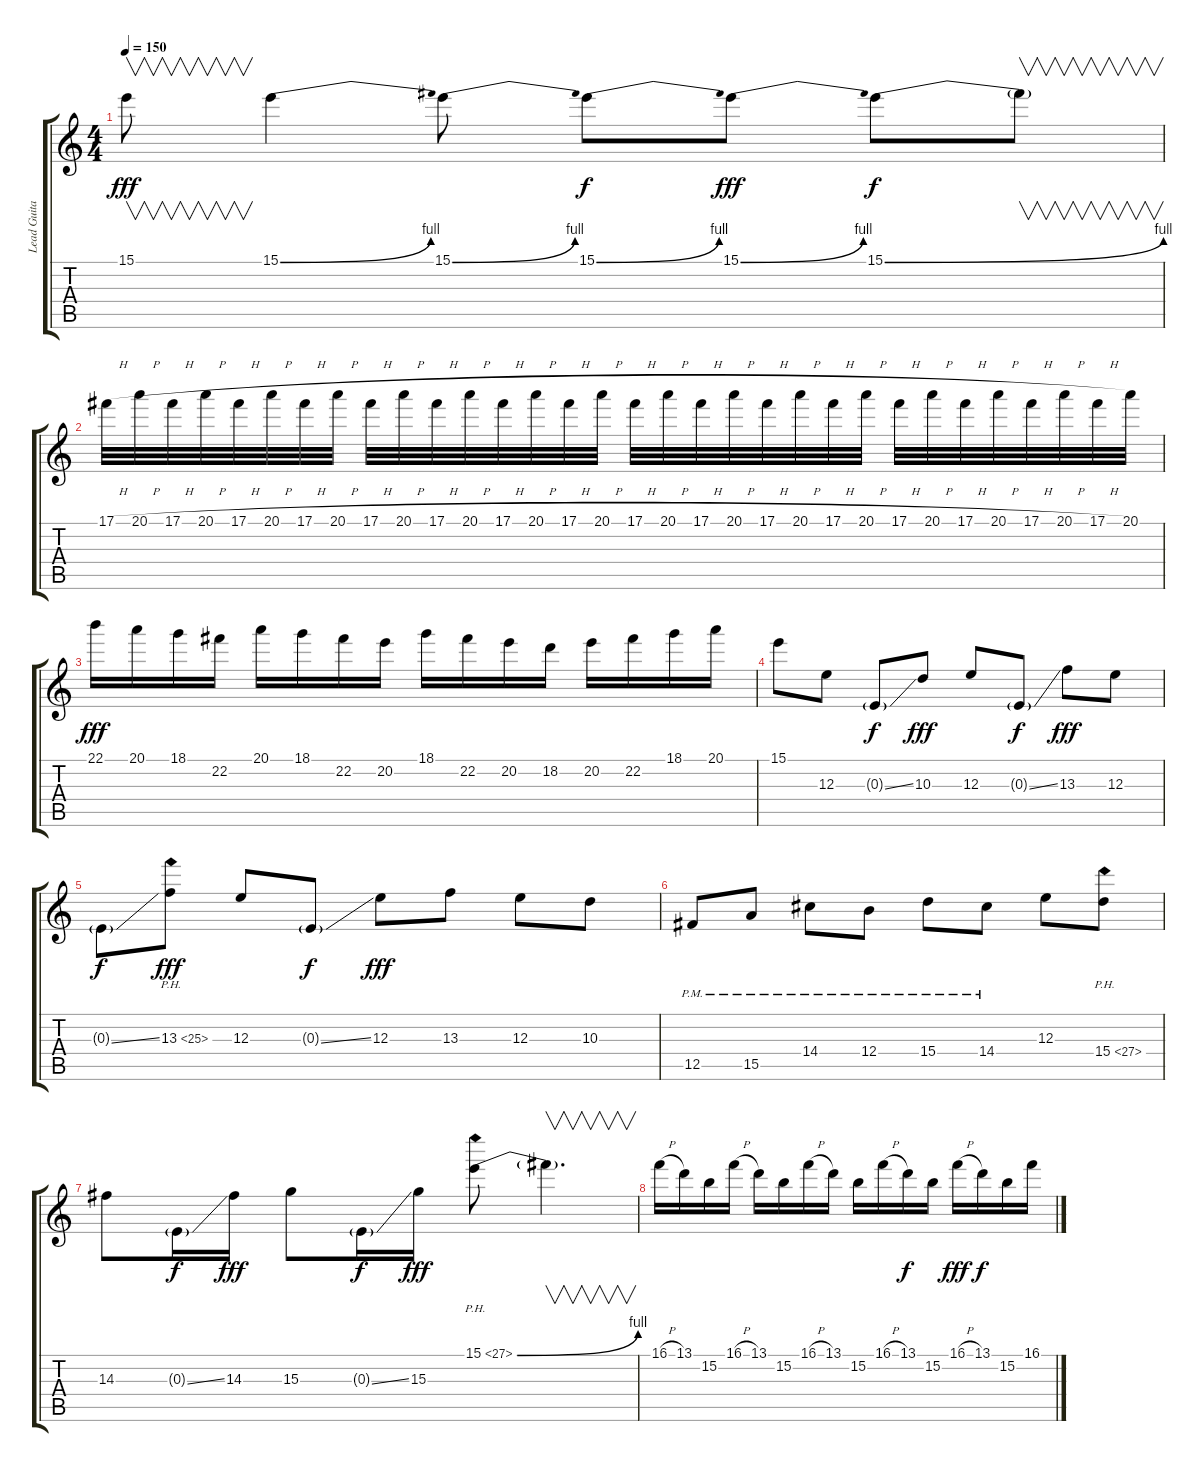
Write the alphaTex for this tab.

\track ("Lead Guitar" "Lead Guita") {instrument distortionguitar}
\staff {score tabs}
\tuning (Db4 Ab3 E3 B2 Gb2 B1) {hide}
\ts (4 4)
\tempo 150
\clef g2
\ks c
15.1{t}.8{v dy fff} 15.1{be (bend 0 0 60 4)}.4 15.1{be (bend 0 0 60 4)}.8 15.1{be (bend 0 0 60 4)}.8{dy f} 15.1{be (bend 0 0 60 4)}.8{dy fff} 15.1{be (bend 0 0 60 4)}.8{dy f} 15.1{t}.8{v} |
17.1{h}.32 20.1{h}.32 17.1{h}.32 20.1{h}.32 17.1{h}.32 20.1{h}.32 17.1{h}.32 20.1{h}.32 17.1{h}.32 20.1{h}.32 17.1{h}.32 20.1{h}.32 17.1{h}.32 20.1{h}.32 17.1{h}.32 20.1{h}.32 17.1{h}.32 20.1{h}.32 17.1{h}.32 20.1{h}.32 17.1{h}.32 20.1{h}.32 17.1{h}.32 20.1{h}.32 17.1{h}.32 20.1{h}.32 17.1{h}.32 20.1{h}.32 17.1{h}.32 20.1{h}.32 17.1{h}.32 20.1.32 |
22.1.16{dy fff} 20.1.16 18.1.16 22.2.16 20.1.16 18.1.16 22.2.16 20.2.16 18.1.16 22.2.16 20.2.16 18.2.16 20.2.16 22.2.16 18.1.16 20.1.16 |
15.1.8 12.3.8 0.3{ss g}.8{dy f} 10.3.8{dy fff} 12.3.8 0.3{ss g}.8{dy f} 13.3.8{dy fff} 12.3.8 |
0.3{ss g}.8{dy f} 13.3{ph 12}.8{dy fff} 12.3.8 0.3{ss g}.8{dy f} 12.3.8{dy fff} 13.3.8 12.3.8 10.3.8 |
12.5{pm}.8 15.5{pm}.8 14.4{pm}.8 12.4{pm}.8 15.4{pm}.8 14.4{pm}.8 12.3.8 15.4{ph 12}.8 |
14.3.8 0.3{ss g}.16{dy f} 14.3.16{dy fff} 15.3.8 0.3{ss g}.16{dy f} 15.3.16{dy fff} 15.1{be (bend 0 0 60 4) ph 12}.8 15.1{t}.4{v d} |
16.1{h}.16 13.1.16 15.2.16 16.1{h}.16 13.1.16 15.2.16 16.1{h}.16 13.1.16 15.2.16 16.1{h}.16 13.1.16{dy f} 15.2.16 16.1{h}.16{dy fff} 13.1.16{dy f} 15.2.16 16.1{h}.16
